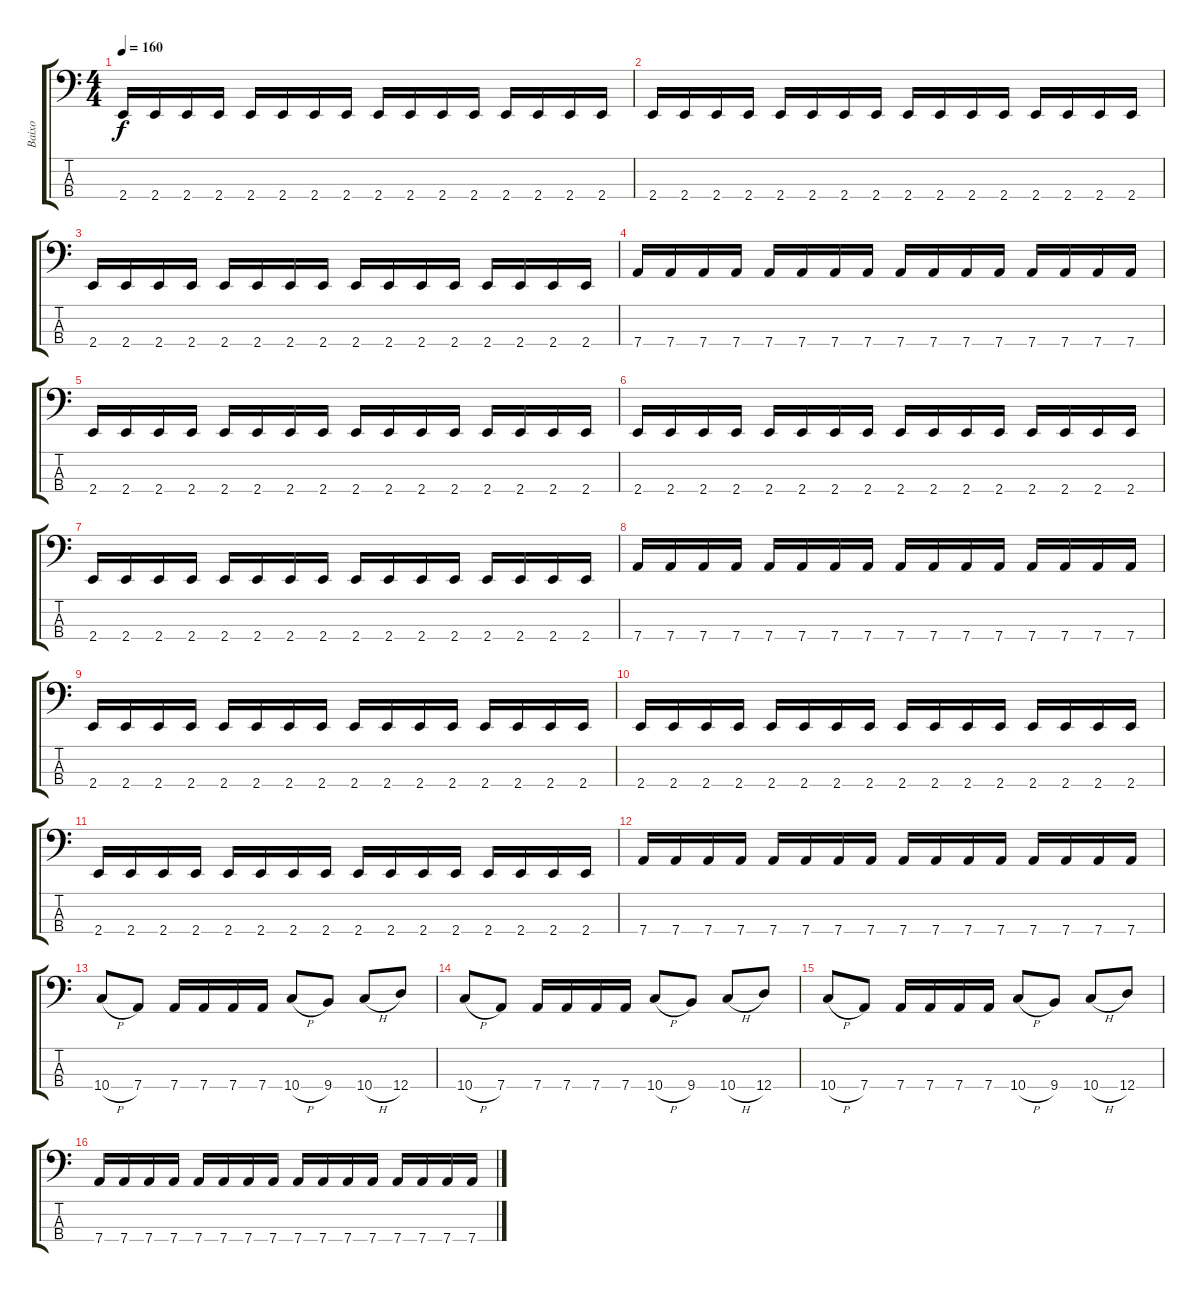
\track ("Baixo" "Baixo") {instrument electricbasspick}
\staff {score tabs}
\tuning (F2 C2 G1 D1) {hide}
\ts (4 4)
\tempo 160
\clef f4
\ks c
2.4.16{dy f} 2.4.16 2.4.16 2.4.16 2.4.16 2.4.16 2.4.16 2.4.16 2.4.16 2.4.16 2.4.16 2.4.16 2.4.16 2.4.16 2.4.16 2.4.16 |
2.4.16 2.4.16 2.4.16 2.4.16 2.4.16 2.4.16 2.4.16 2.4.16 2.4.16 2.4.16 2.4.16 2.4.16 2.4.16 2.4.16 2.4.16 2.4.16 |
2.4.16 2.4.16 2.4.16 2.4.16 2.4.16 2.4.16 2.4.16 2.4.16 2.4.16 2.4.16 2.4.16 2.4.16 2.4.16 2.4.16 2.4.16 2.4.16 |
7.4.16 7.4.16 7.4.16 7.4.16 7.4.16 7.4.16 7.4.16 7.4.16 7.4.16 7.4.16 7.4.16 7.4.16 7.4.16 7.4.16 7.4.16 7.4.16 |
2.4.16 2.4.16 2.4.16 2.4.16 2.4.16 2.4.16 2.4.16 2.4.16 2.4.16 2.4.16 2.4.16 2.4.16 2.4.16 2.4.16 2.4.16 2.4.16 |
2.4.16 2.4.16 2.4.16 2.4.16 2.4.16 2.4.16 2.4.16 2.4.16 2.4.16 2.4.16 2.4.16 2.4.16 2.4.16 2.4.16 2.4.16 2.4.16 |
2.4.16 2.4.16 2.4.16 2.4.16 2.4.16 2.4.16 2.4.16 2.4.16 2.4.16 2.4.16 2.4.16 2.4.16 2.4.16 2.4.16 2.4.16 2.4.16 |
7.4.16 7.4.16 7.4.16 7.4.16 7.4.16 7.4.16 7.4.16 7.4.16 7.4.16 7.4.16 7.4.16 7.4.16 7.4.16 7.4.16 7.4.16 7.4.16 |
2.4.16 2.4.16 2.4.16 2.4.16 2.4.16 2.4.16 2.4.16 2.4.16 2.4.16 2.4.16 2.4.16 2.4.16 2.4.16 2.4.16 2.4.16 2.4.16 |
2.4.16 2.4.16 2.4.16 2.4.16 2.4.16 2.4.16 2.4.16 2.4.16 2.4.16 2.4.16 2.4.16 2.4.16 2.4.16 2.4.16 2.4.16 2.4.16 |
2.4.16 2.4.16 2.4.16 2.4.16 2.4.16 2.4.16 2.4.16 2.4.16 2.4.16 2.4.16 2.4.16 2.4.16 2.4.16 2.4.16 2.4.16 2.4.16 |
7.4.16 7.4.16 7.4.16 7.4.16 7.4.16 7.4.16 7.4.16 7.4.16 7.4.16 7.4.16 7.4.16 7.4.16 7.4.16 7.4.16 7.4.16 7.4.16 |
10.4{h}.8 7.4.8 7.4.16 7.4.16 7.4.16 7.4.16 10.4{h}.8 9.4.8 10.4{h}.8 12.4.8 |
10.4{h}.8 7.4.8 7.4.16 7.4.16 7.4.16 7.4.16 10.4{h}.8 9.4.8 10.4{h}.8 12.4.8 |
10.4{h}.8 7.4.8 7.4.16 7.4.16 7.4.16 7.4.16 10.4{h}.8 9.4.8 10.4{h}.8 12.4.8 |
7.4.16 7.4.16 7.4.16 7.4.16 7.4.16 7.4.16 7.4.16 7.4.16 7.4.16 7.4.16 7.4.16 7.4.16 7.4.16 7.4.16 7.4.16 7.4.16
